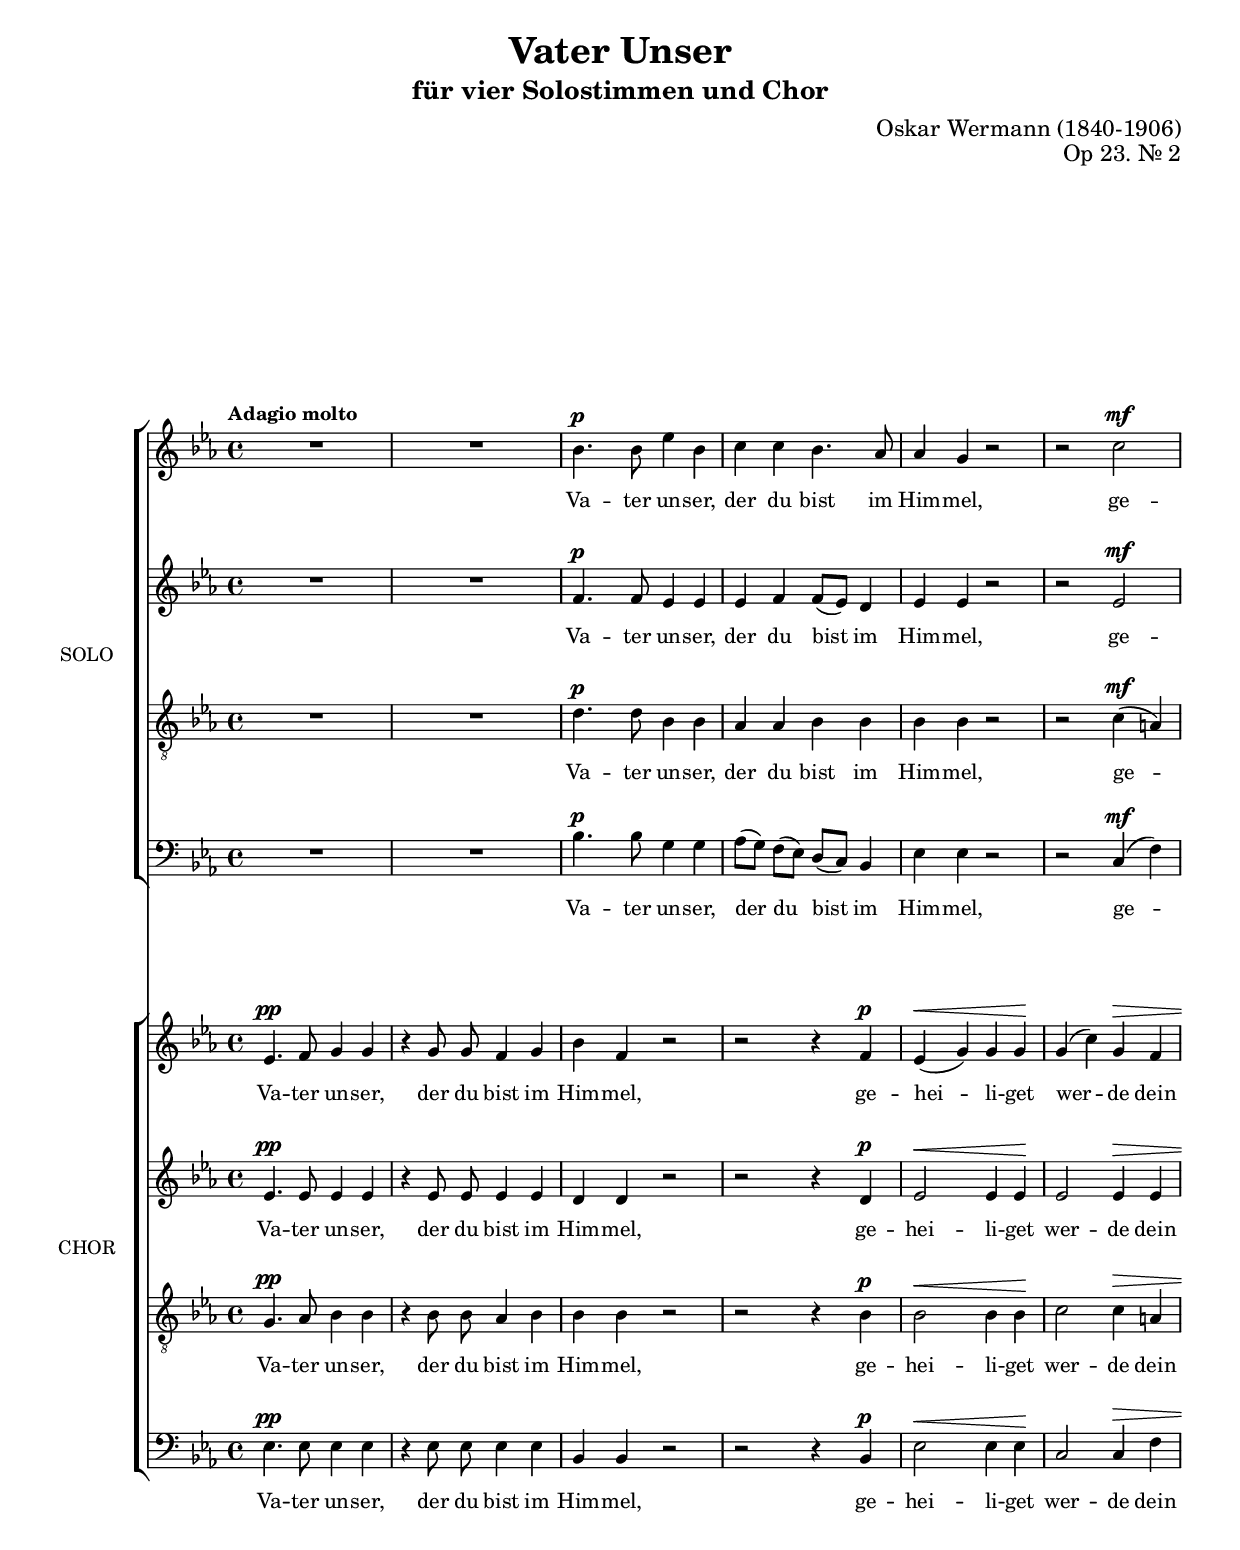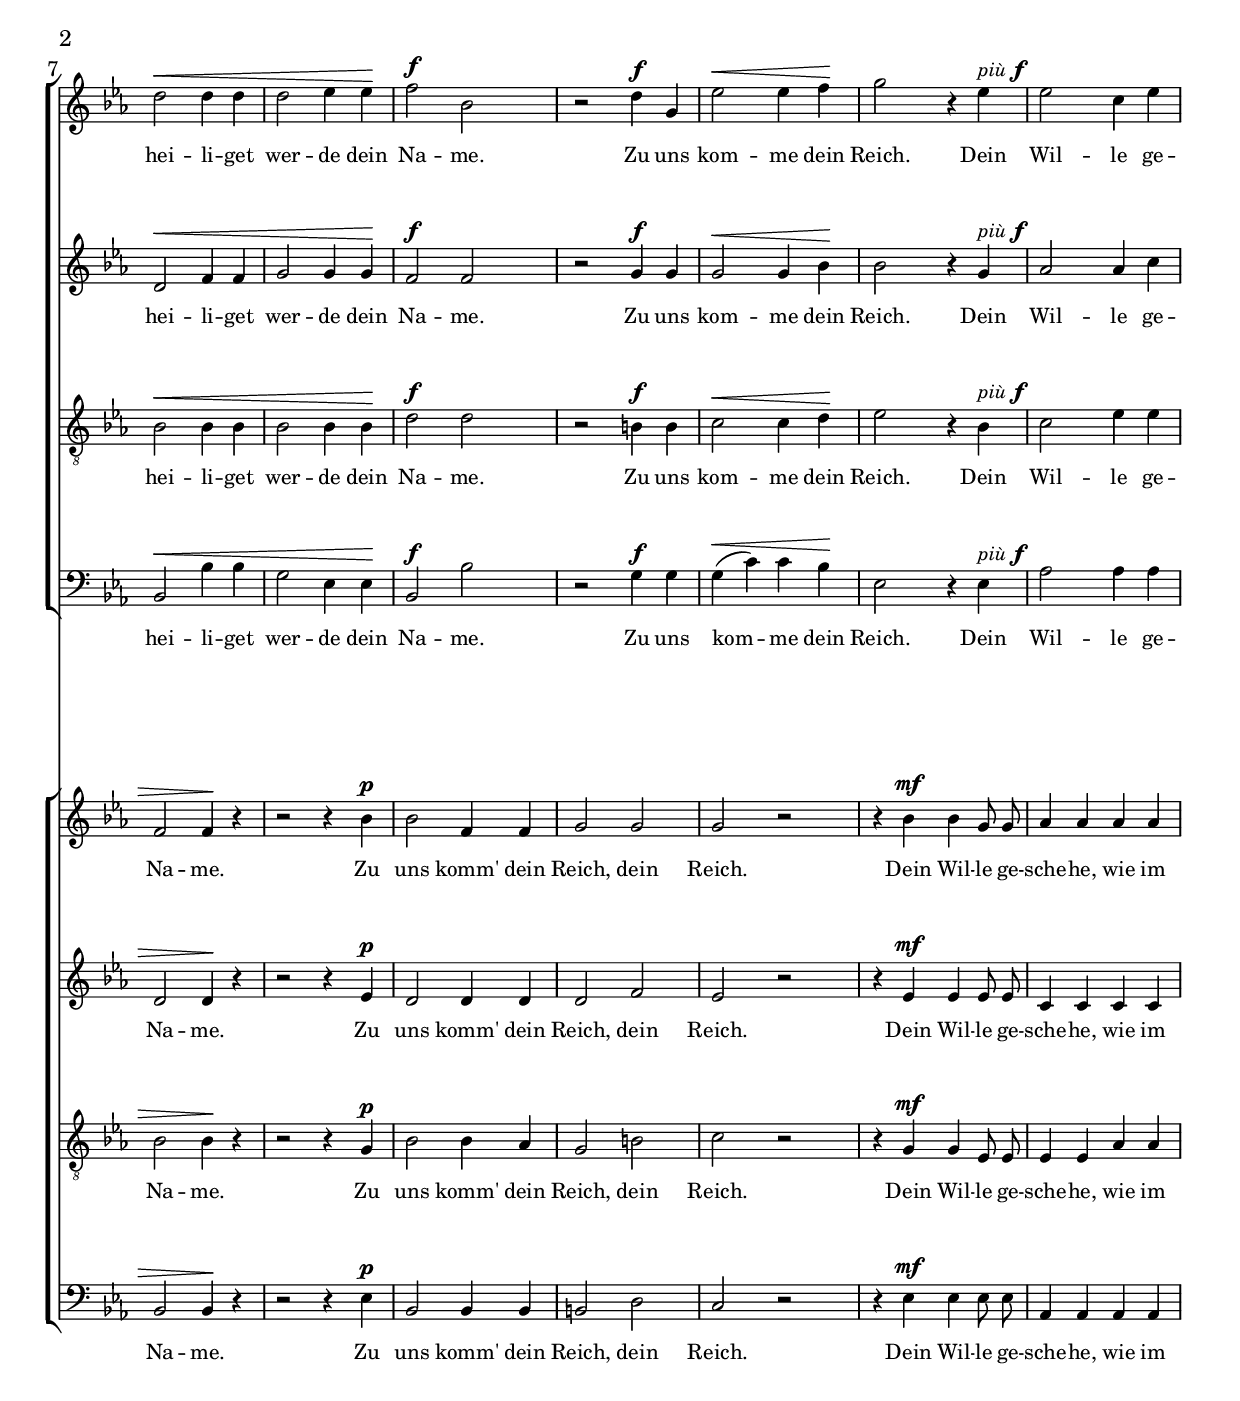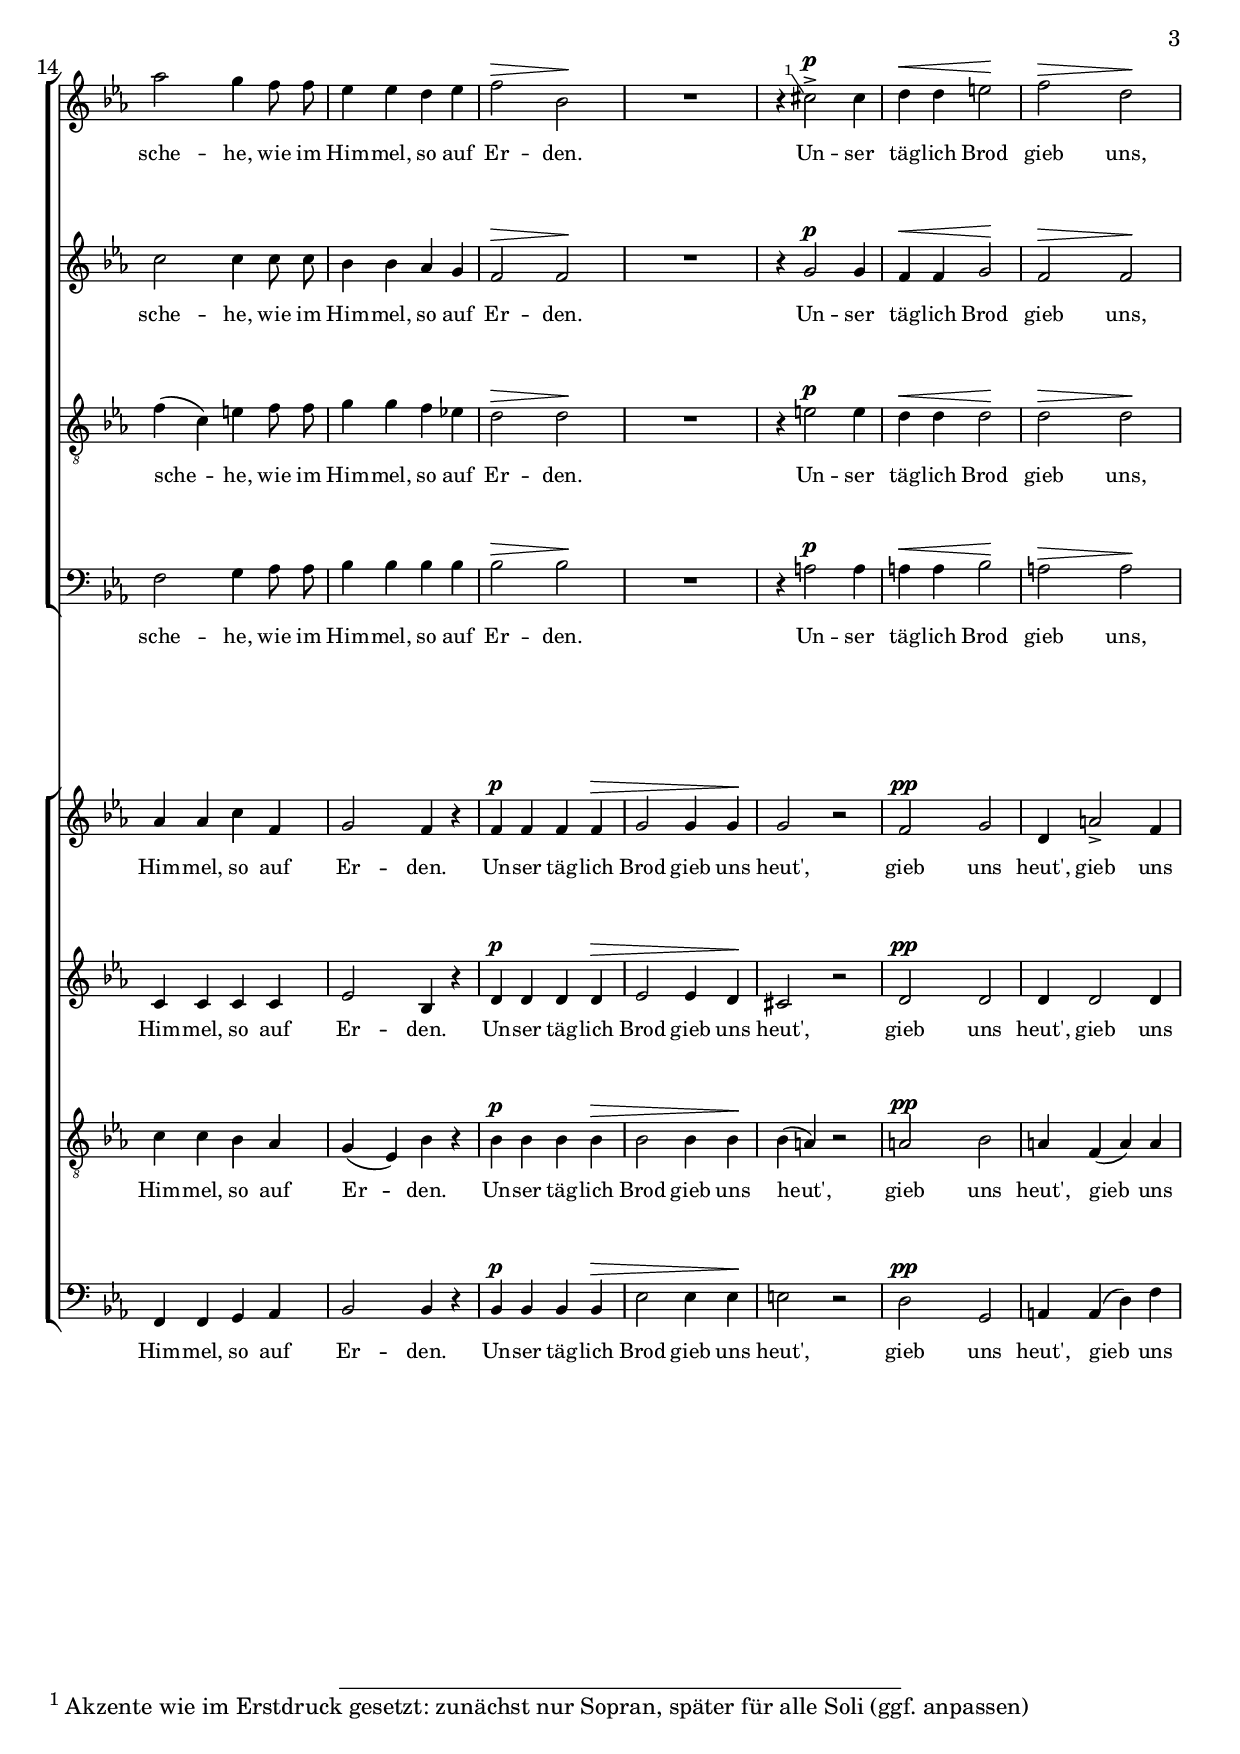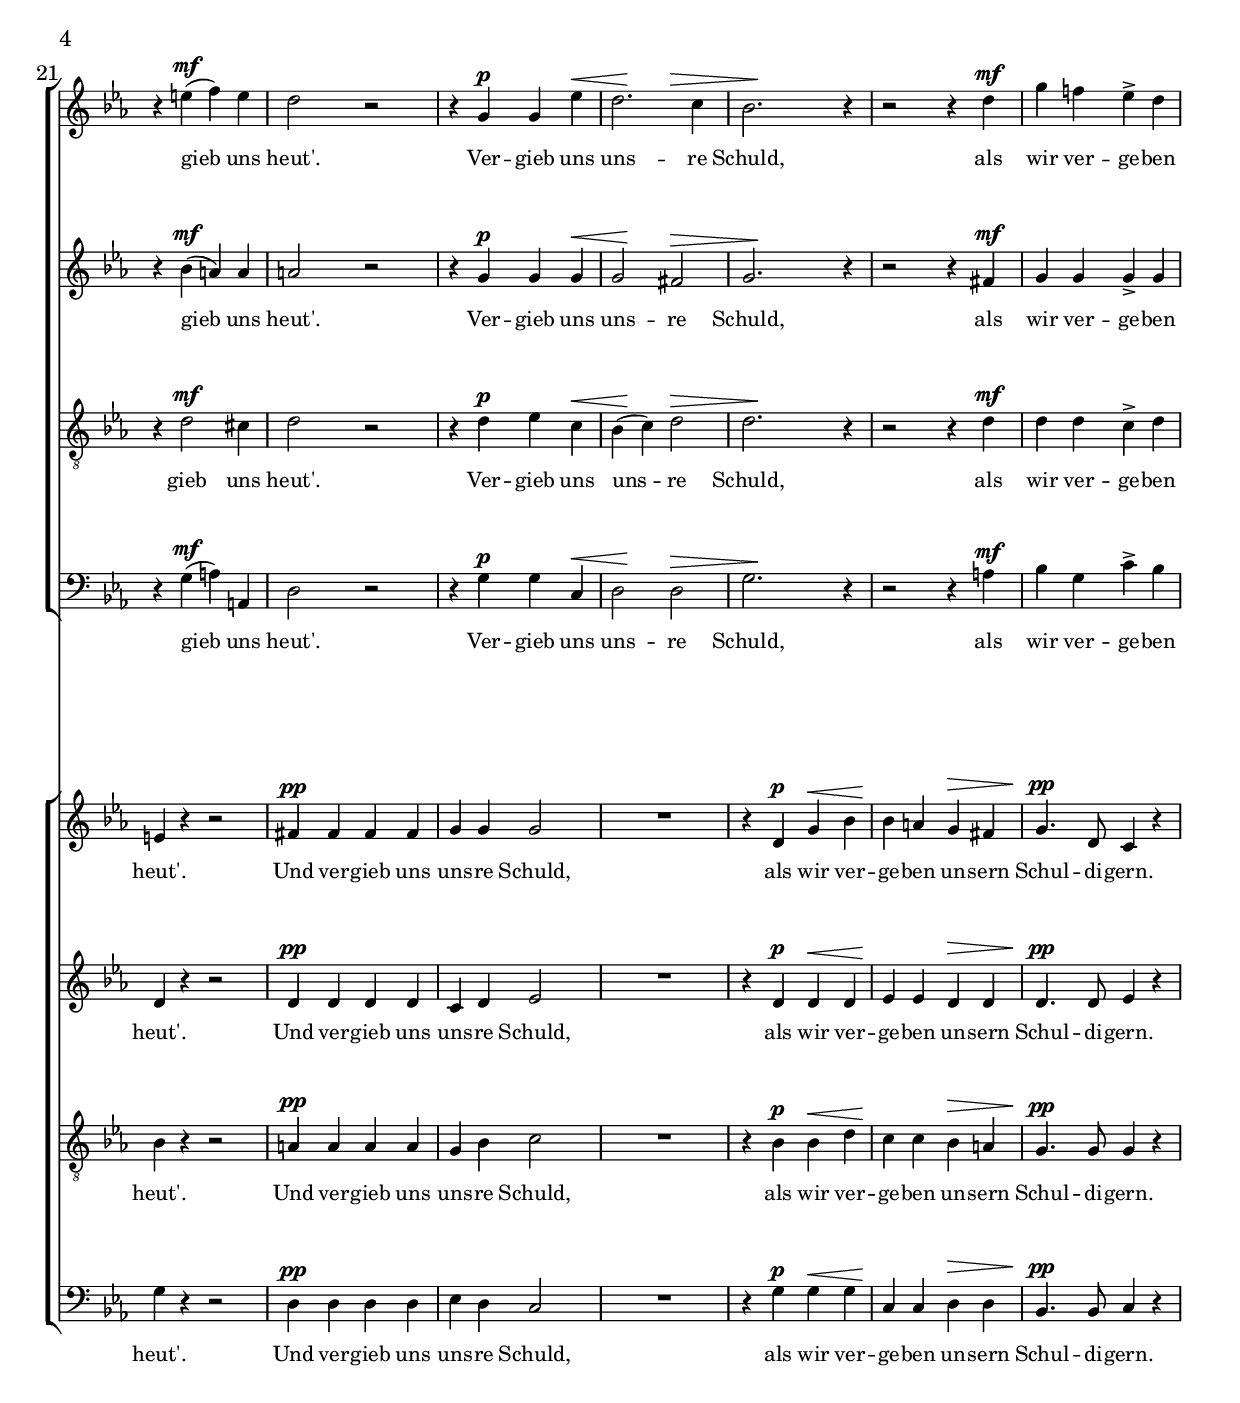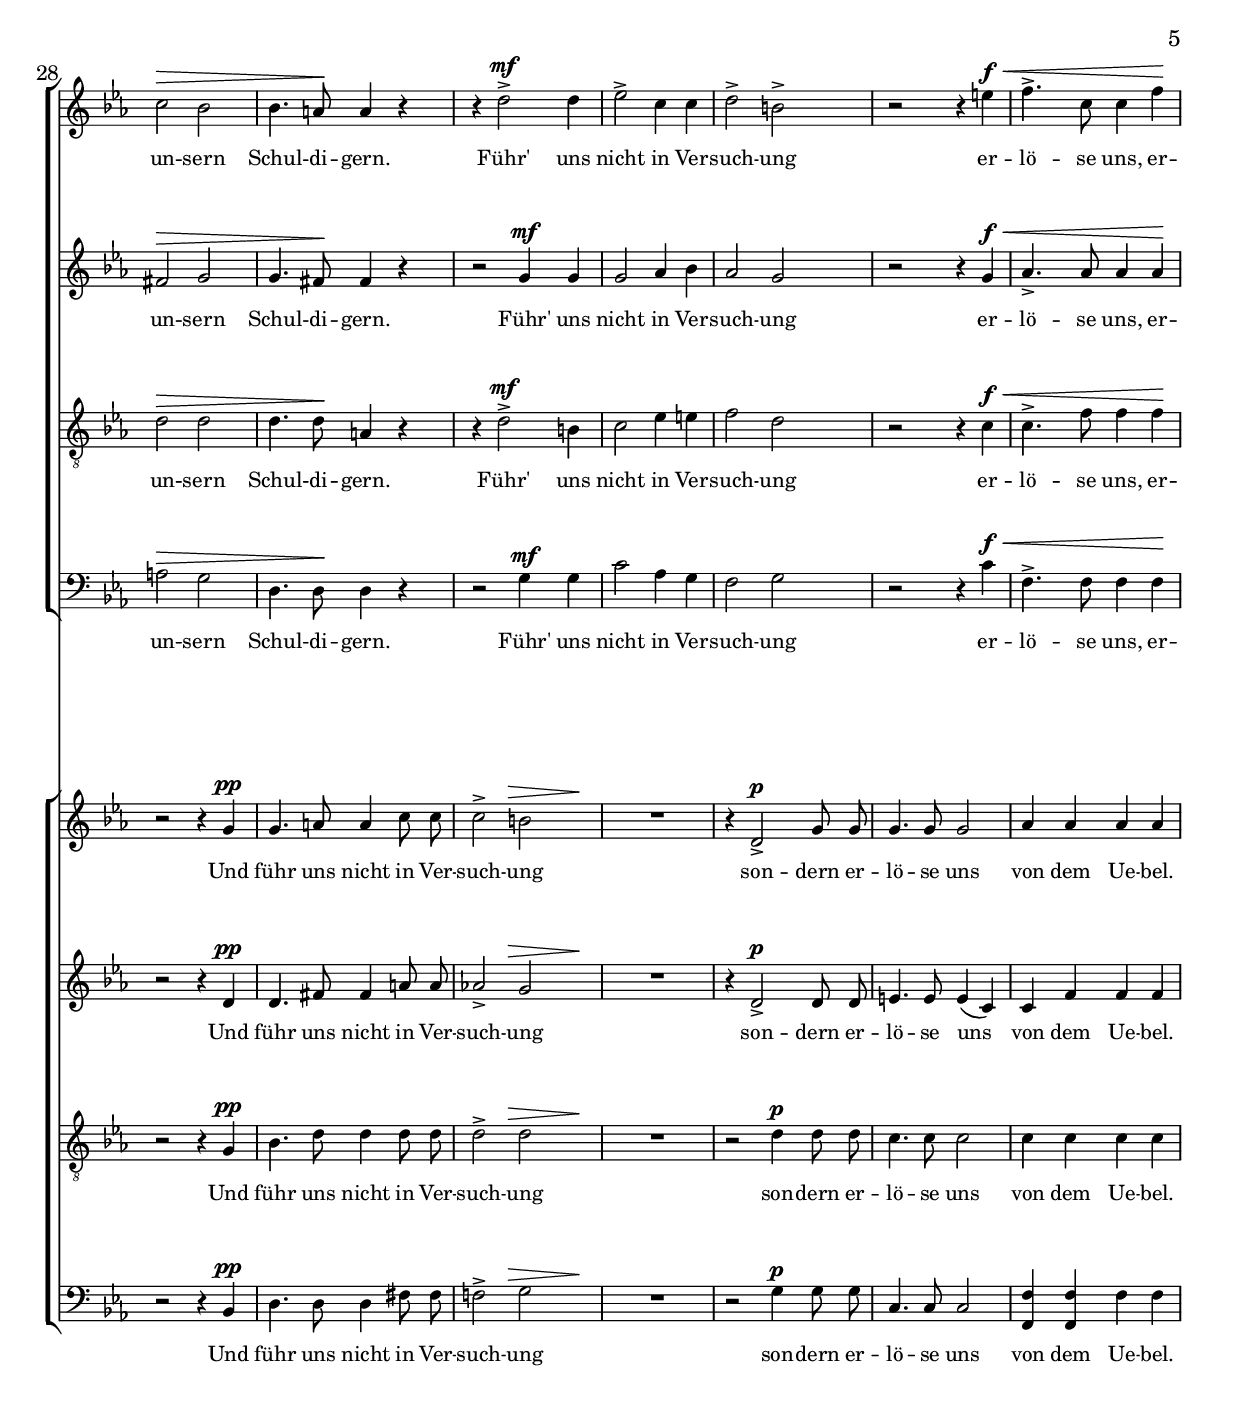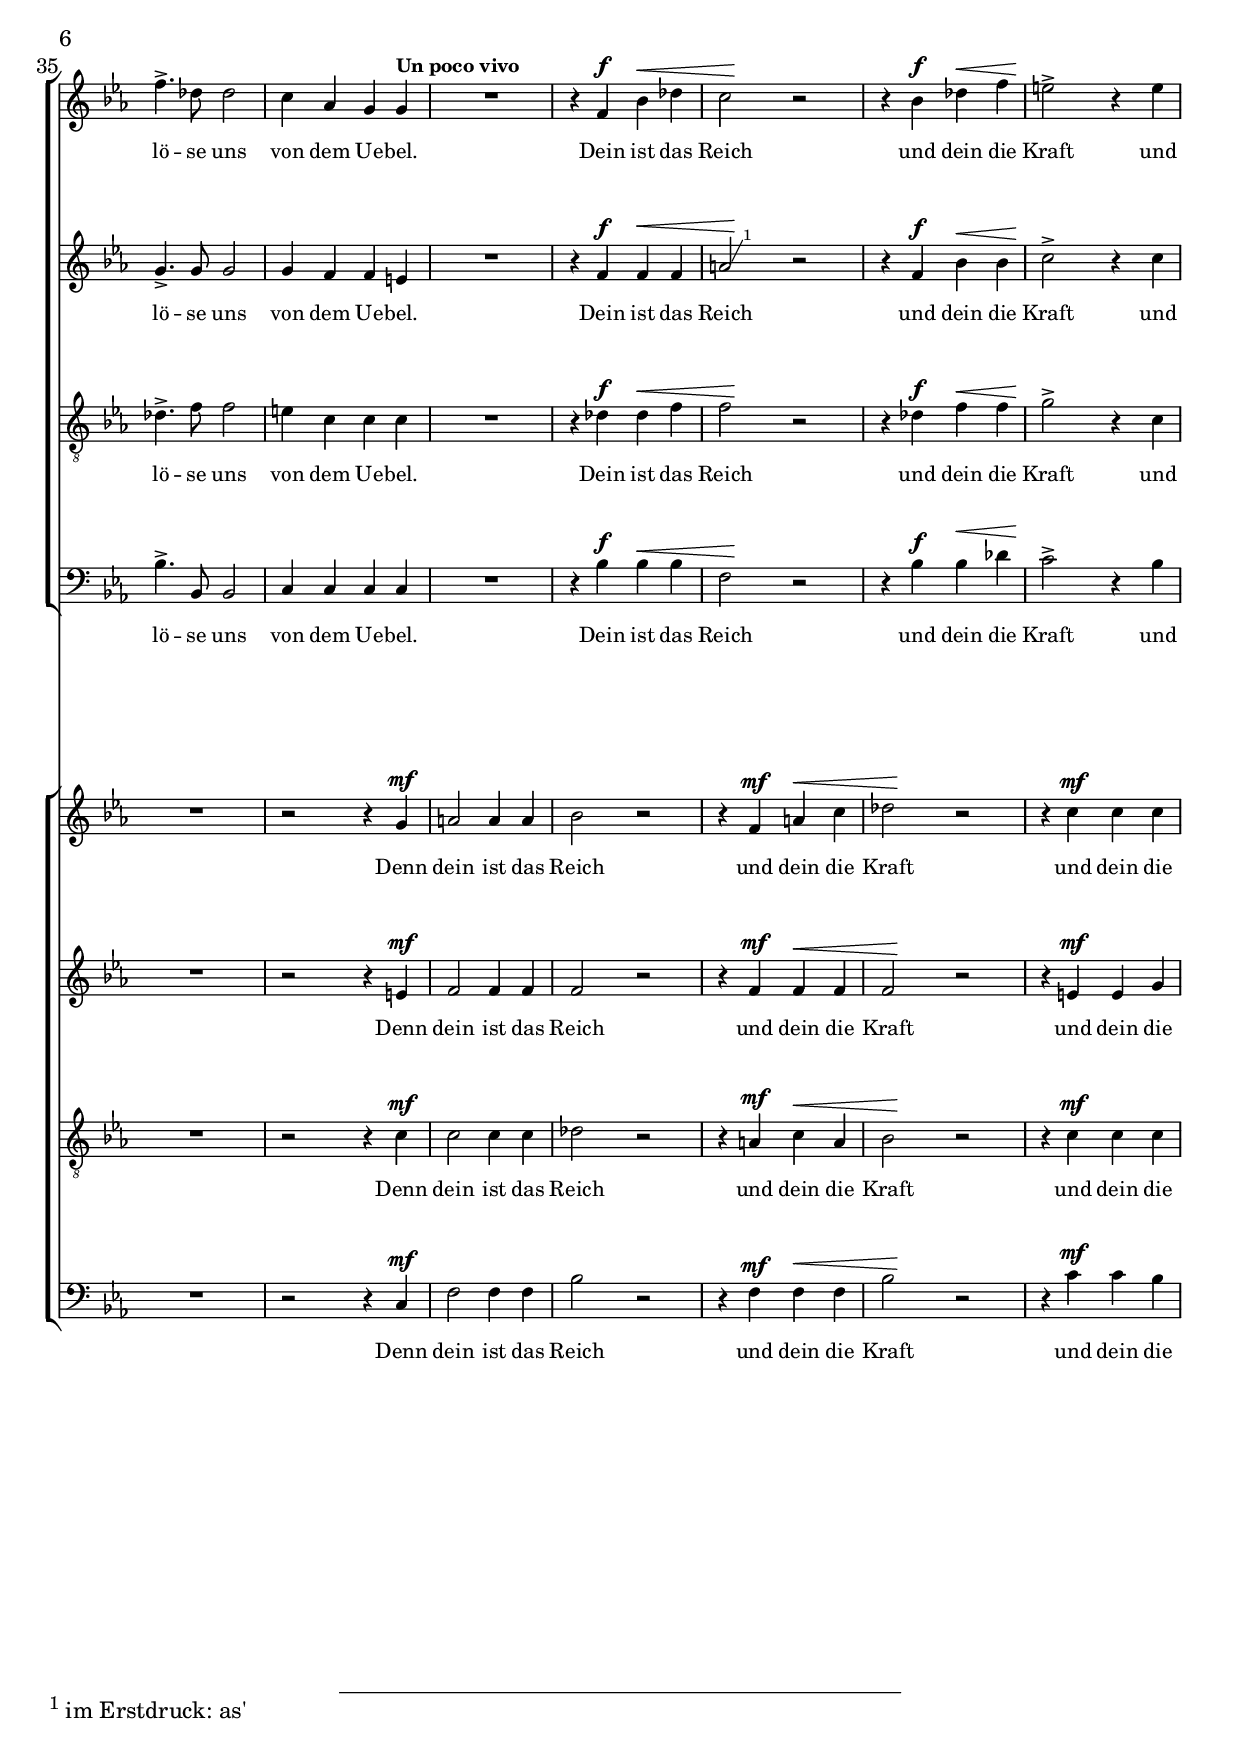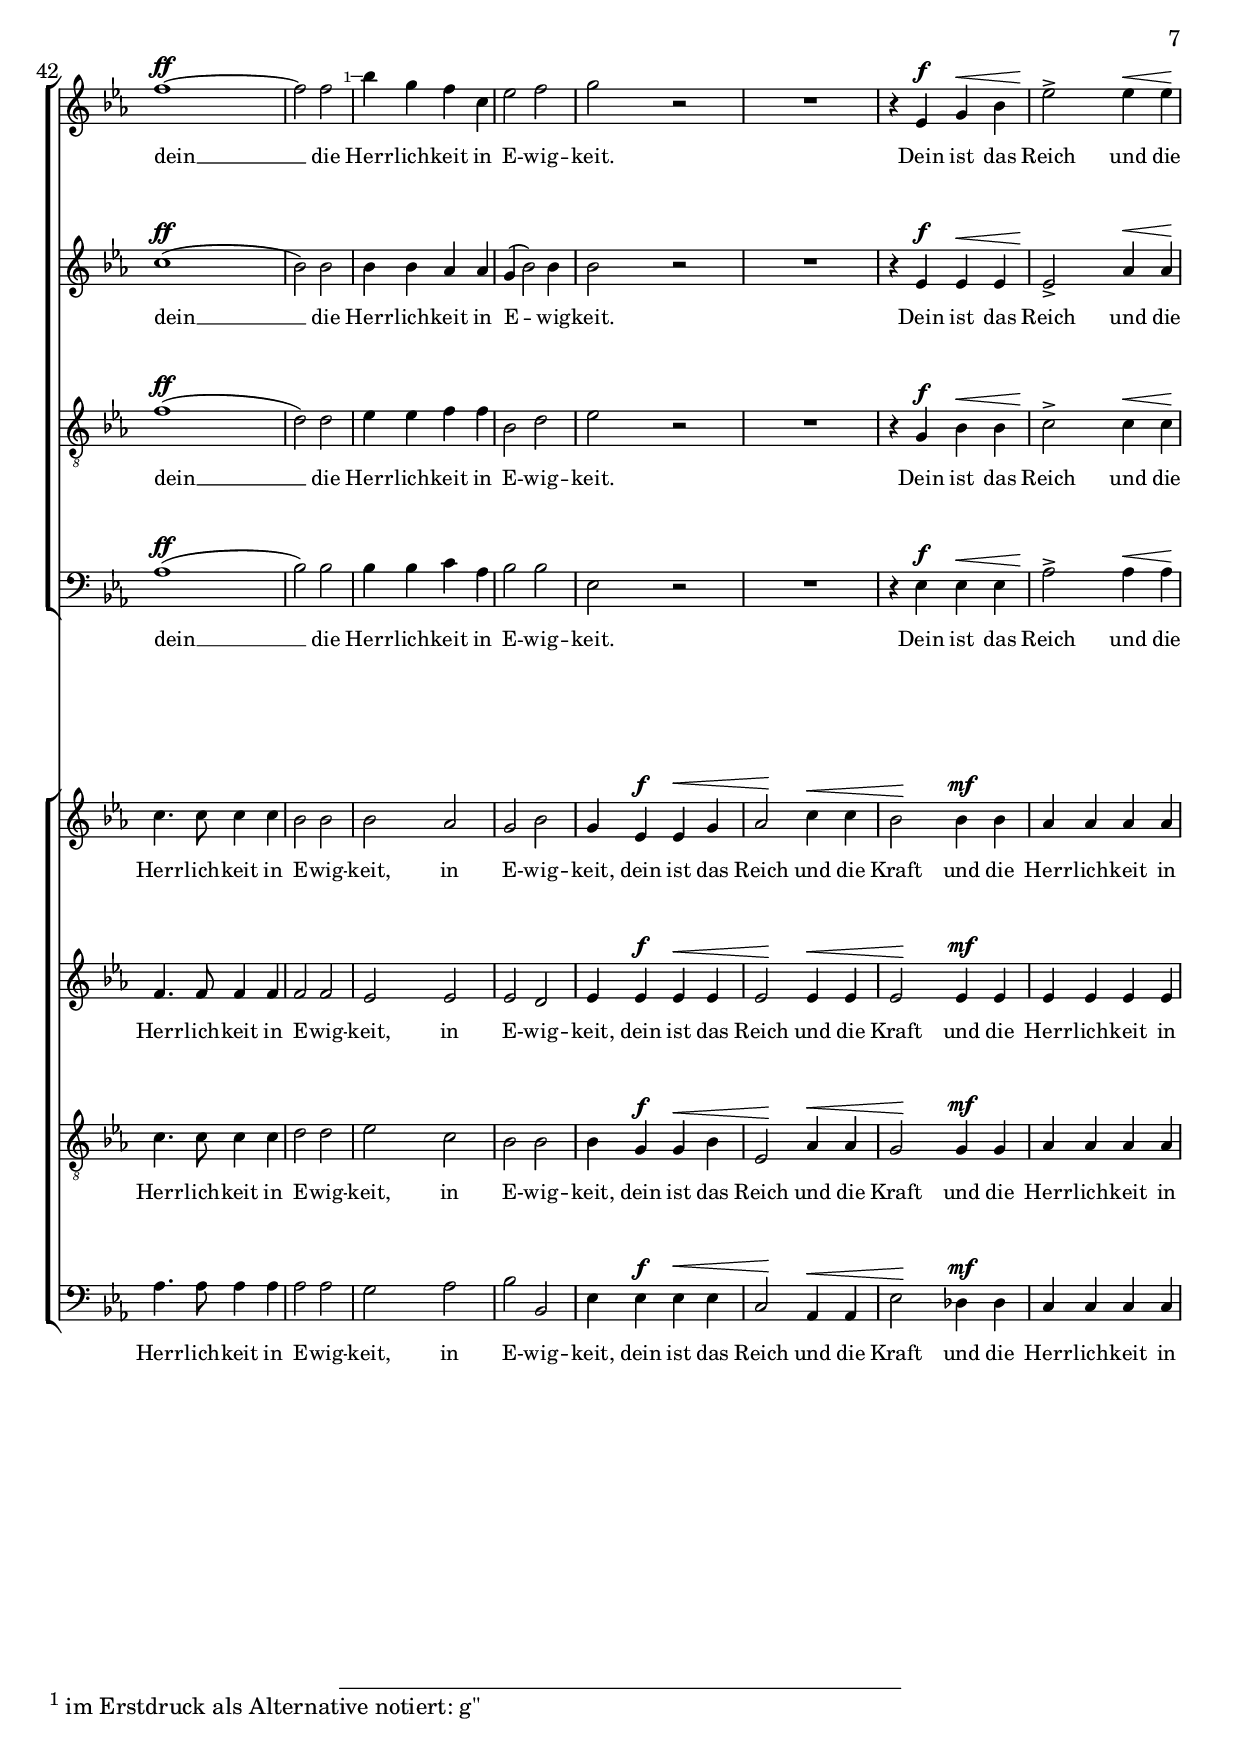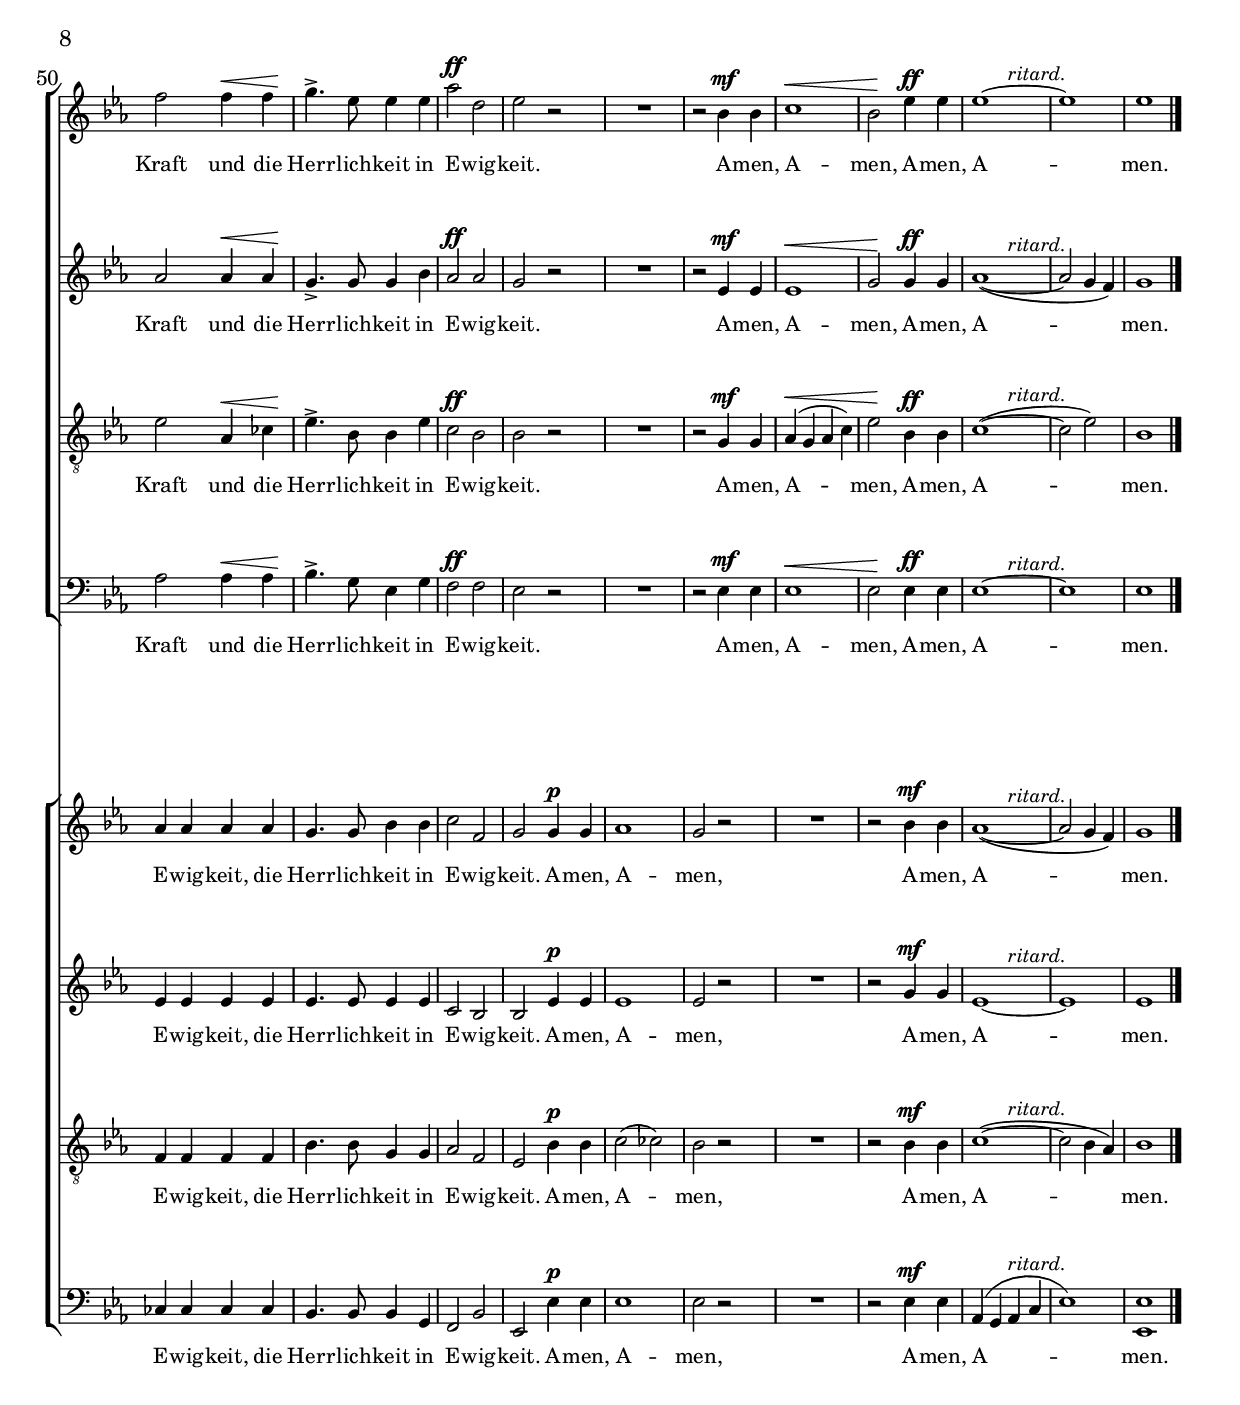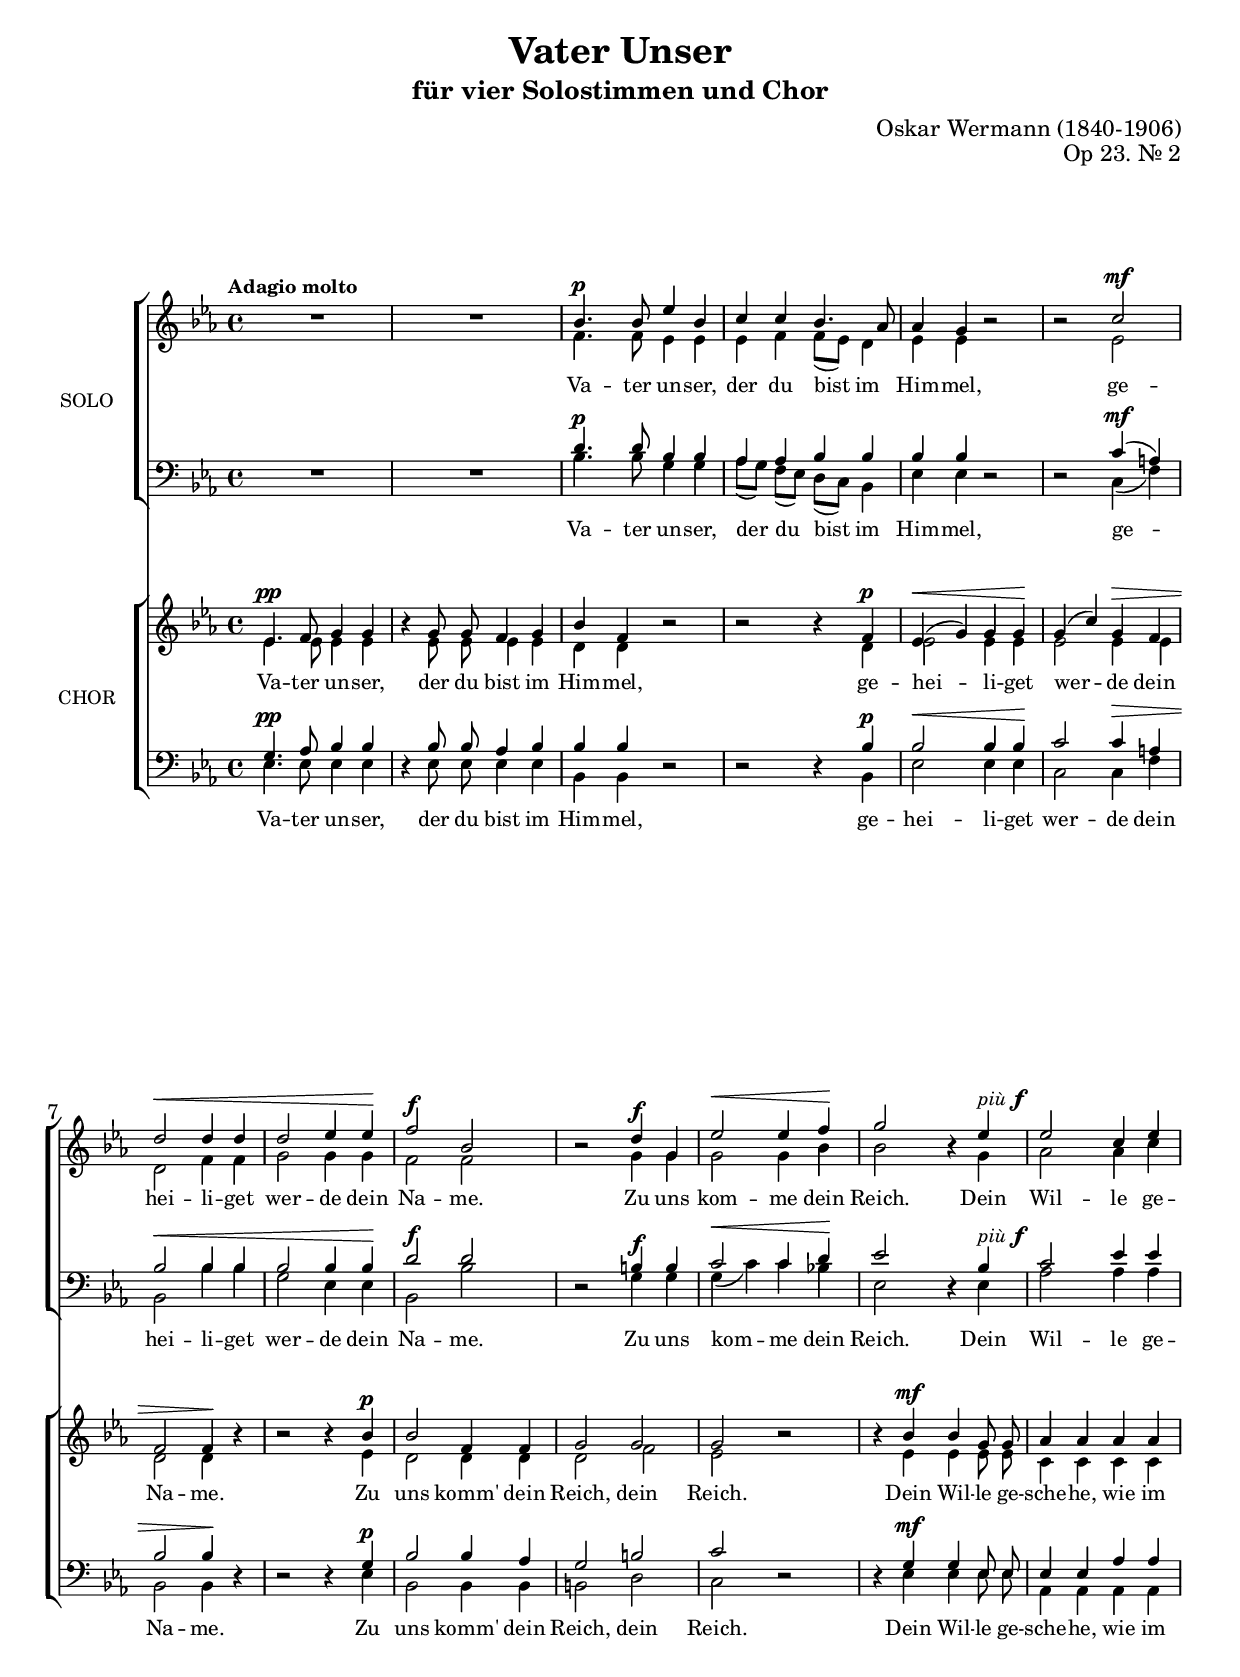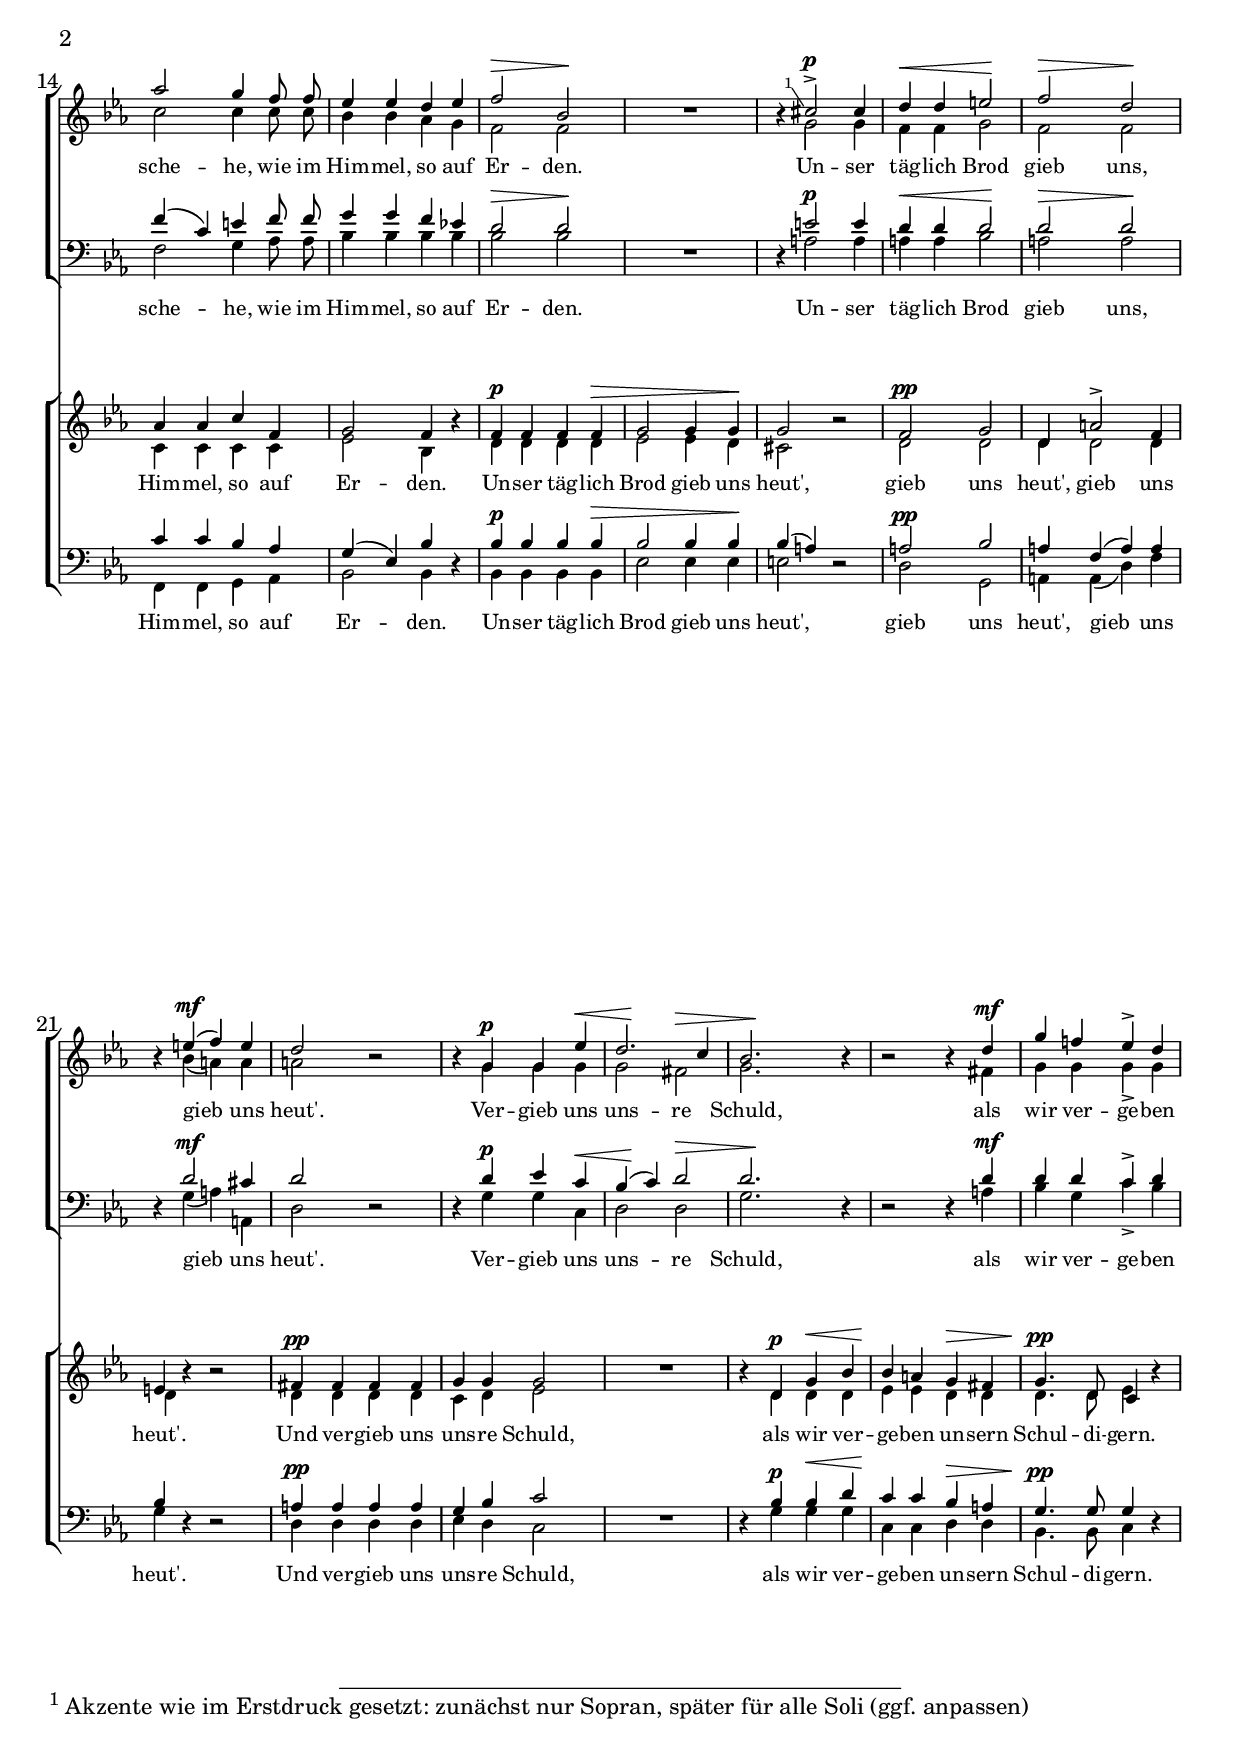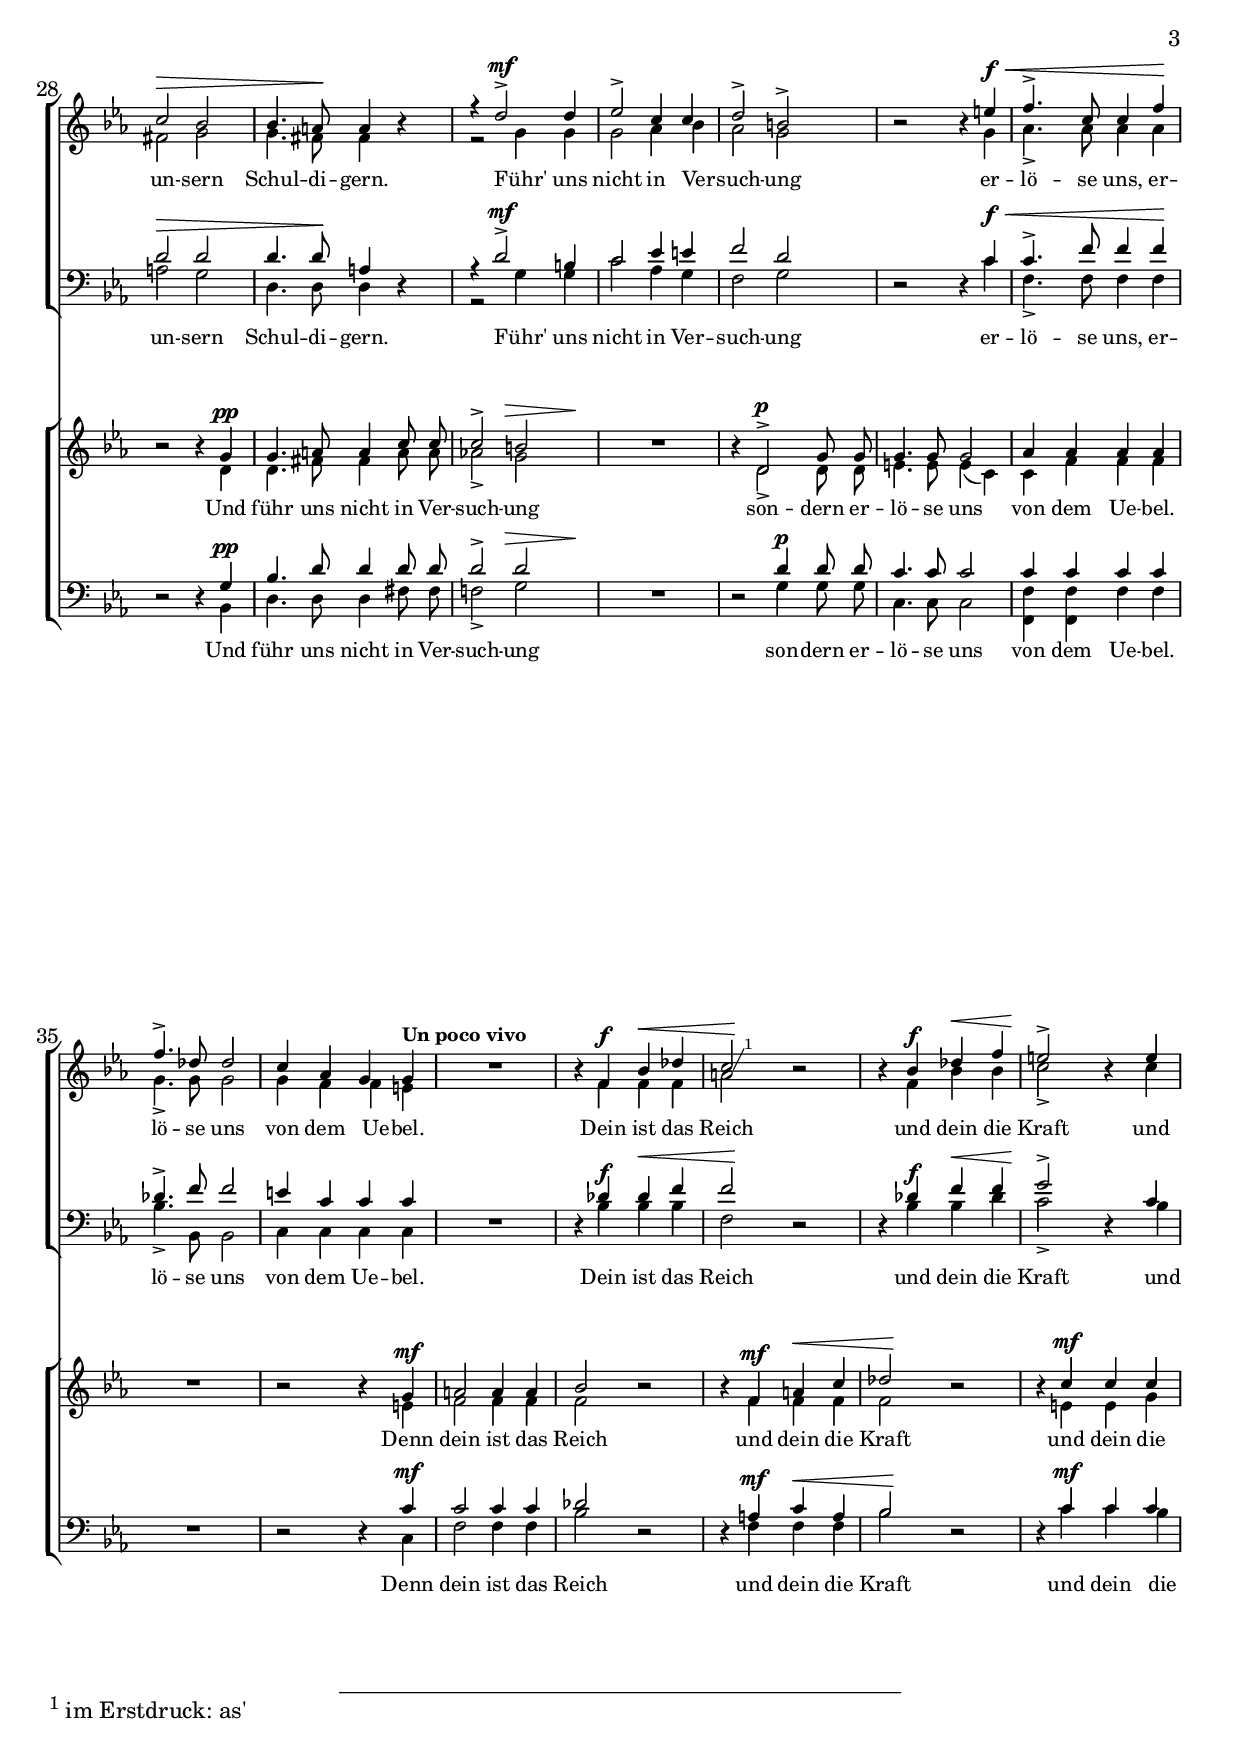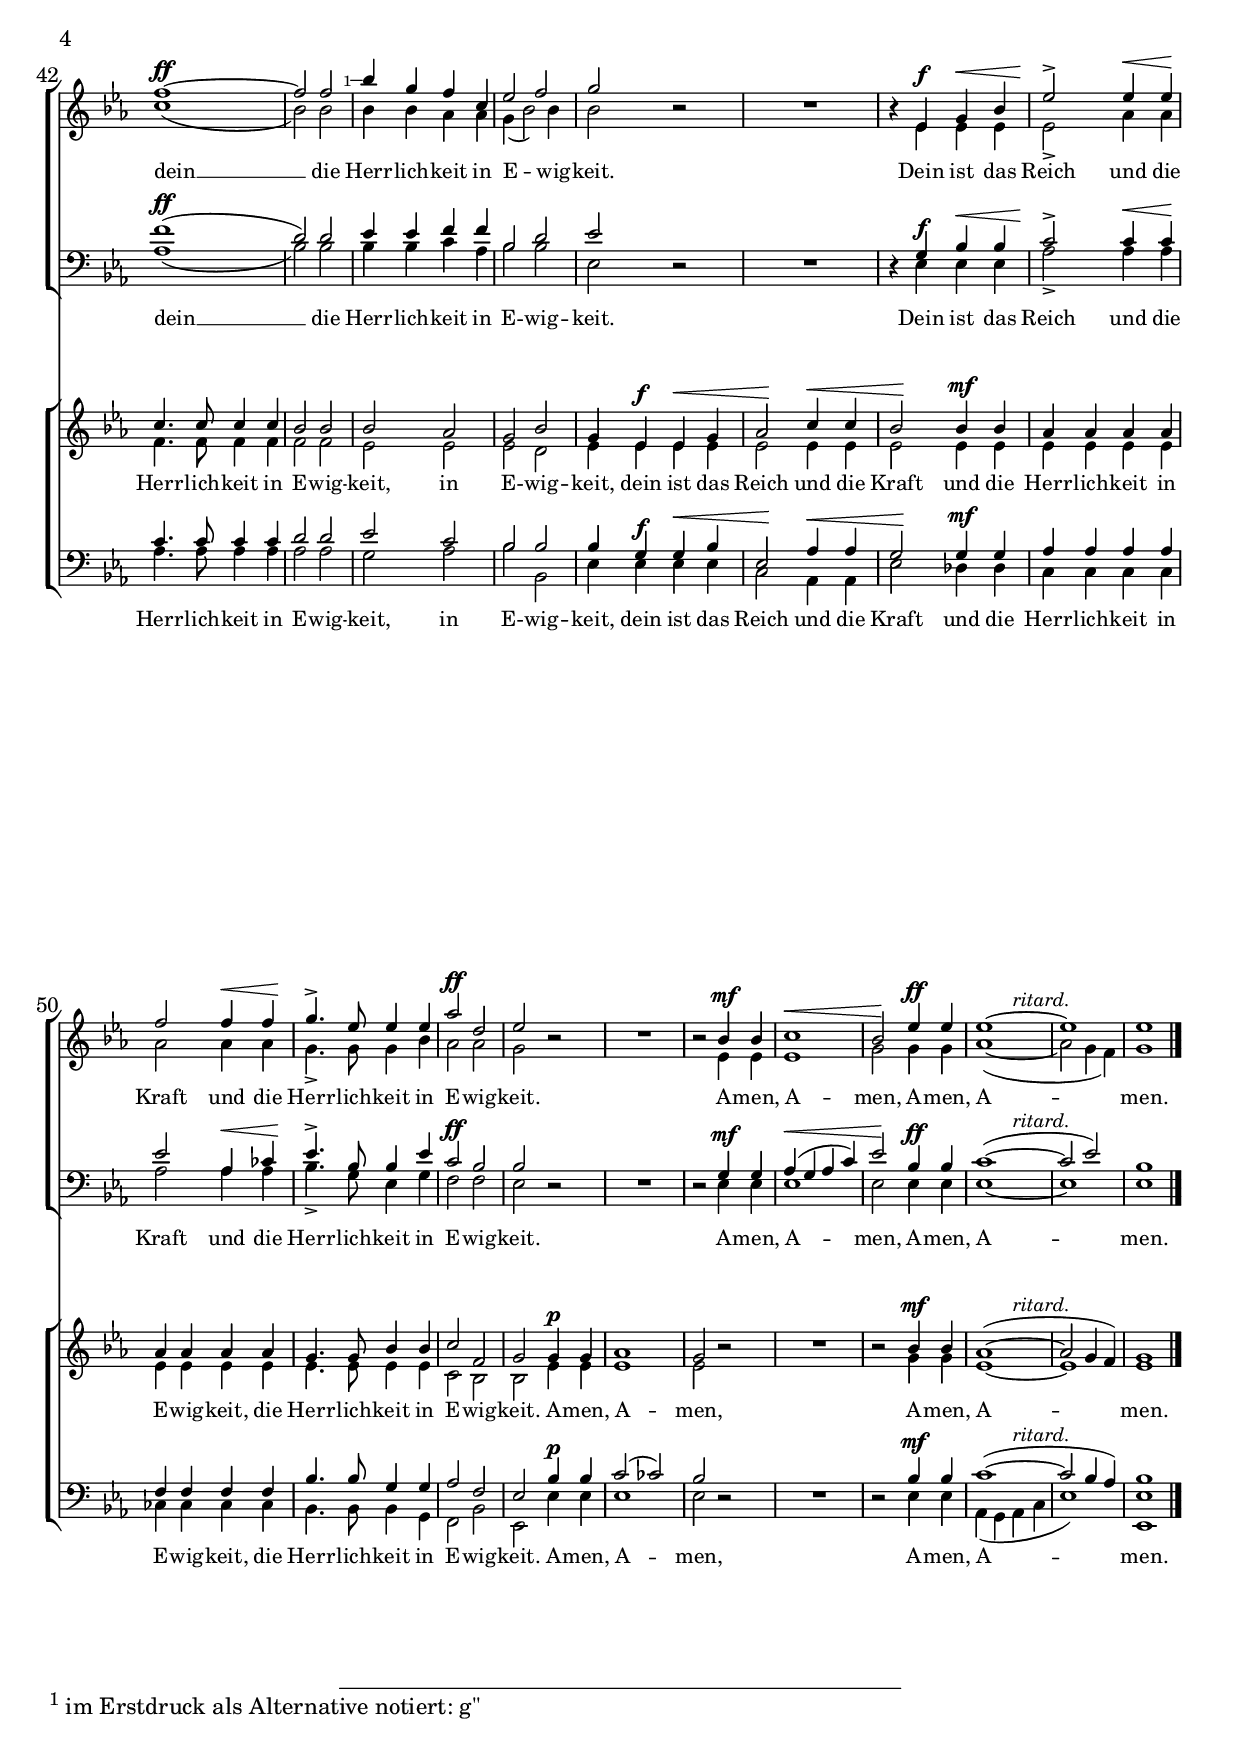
\version "2.22.1"


\header {
  title = "Vater Unser"
  subtitle = "für vier Solostimmen und Chor"
  composer = "Oskar Wermann (1840-1906)"
  opus = "Op 23. Nr. 2"
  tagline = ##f
}

\paper {
  #(set-paper-size "a4")
}

\layout {
  #(layout-set-staff-size 16.5)
  \override Score.BarNumber.font-size = #1
}

\version "2.22.1"

global = {
  \key es \major
  \time 4/4
  \dynamicUp
  \autoBeamOff
  \tempo "Adagio molto"
}

%%% SOLO %%%
nISopran = \relative c'' {
  \global
  R1*2 | bes4. bes8 es4 bes | c c bes4. as8 | as4 g r2 |
  r c | d d4 d | d2 es4 es | f2 bes, | r d4 g, | es'2 es4 f |
  g2 r4 es | es2 c4 es | as2 g4 f8 f | es4 es d es | f2 bes, | R1 |
  
  r4 \footnote #'(-1.1 . 1.7) " Akzente wie im Erstdruck gesetzt: zunächst nur Sopran, später für alle Soli (ggf. anpassen)" cis2-> cis4 | d d e2 | f d | r4 e( f) e | d2 r |
  r4 g, g es' | d2. c4 | bes2. r4 | r2 r4 d | g f! es-> d |
  c2 bes | bes4. a8 a4 r | r d2-> d4 | es2-> c4 c | d2-> b-> |
  r r4 e | f4.-> c8 c4 f | f4.-> des8 des2 | c4 as g g | R1 | r4 f bes des |
  
  c2 r | r4 bes des f | e2-> r4 e | f1~ | f2 f | \footnote #'(-1.1 . 0) " im Erstdruck als Alternative notiert: g''" bes4 g f c |
  es2 f | g r | R1 | r4 es, g bes | es2-> es4 es |
  f2 f4 f | g4.-> es8 es4 es | as2 d, | es r | R1 |
  r2 bes4 bes | c1 | bes2 es4 es | es1~ | es | es \bar "|."
}

nIAlt = \relative c' {
  \global
  R1*2 | f4. f8 es4 es | es f f8([ es]) d4 | es es r2 |
  r es | d f4 f | g2 g4 g | f2 f | r g4 g | g2 g4 bes |
  bes2 r4 g | as2 as4 c | c2 c4 c8 c | bes4 bes as g | f2 f | R1 |
  
  r4 g2 g4 | f f g2 | f f | r4 bes( a) a | a2 r |
  r4 g g g | g2 fis | g2. r4 | r2 r4 fis | g g g-> g |
  fis2 g | g4. fis8 fis4 r | r2 g4 g | g2 as4 bes | as2 g |
  r2 r4 g | as4.-> as8 as4 as | g4.-> g8 g2 | g4 f f e | R1 | r4 f f f |
  
  \footnote #'(1 . 2) " im Erstdruck: as'" a2 r | r4 f bes bes | c2-> r4 c | c1( | bes2) bes | bes4 bes as as |
  g( bes2) bes4 | bes2 r | R1 | r4 es, es es | es2-> as4 as |
  as2 as4 as | g4.-> g8 g4 bes | as2 as | g r | R1 |
  r2 es4 es | es1 | g2 g4 g | as1~( | as2 g4 f) | g1 \bar "|." 
}

nITenor = \relative c' {
  \global
  R1*2 | d4. d8 bes4 bes | as as bes bes | bes bes r2 |
  r c4( a) | bes2 bes4 bes | bes2 bes4 bes | d2 d | r b4 b | c2 c4 d |
  es2 r4 bes | c2 es4 es | f( c) e f8 f |  g4 g f es | d2 d | R1 |
  
  r4 e2 e4 | d d d2 | d d | r4 d2 cis4 | d2 r |
  r4 d es c | bes( c) d2 | d2. r4 | r2 r4 d | d d c-> d |
  d2 d | d4. d8 a4 r | r d2-> b4 | c2 es4 e | f2 d |
  r2 r4 c | c4.-> f8 f4 f | des4.-> f8 f2 | e4 c c c | R1 | r4 des des f |
  
  f2 r | r4 des f f | g2-> r4 c, | f1( | d2) d | es4 es f f |
  bes,2 d | es r | R1 | r4 g, bes bes | c2-> c4 c |
  es2 as,4 ces | es4.-> bes8 bes4 es | c2 bes | bes r | R1 |
  r2 g4 g | as( g as c) | es2 bes4 bes | c1~( | c2 es) | bes1 \bar "|."
}

nIBass = \relative c' {
  \global
  R1*2 | bes4. bes8 g4 g | as8([ g]) f([ es]) d([ c]) bes4 | es4 es r2 |
  r c4( f) | bes,2 bes'4 bes | g2 es4 es | bes2 bes' | r g4 g | g( c) c bes |
  es,2 r4 es | as2 as4 as | f2 g4 as8 as | bes4 bes bes bes | bes2 bes | R1 |
  
  r4 a2 a4 | a a bes2 | a a | r4 g( a) a, | d2 r |
  r4 g g c, | d2 d | g2. r4 | r2 r4 a | bes g c-> bes |
  a2 g | d4. d8 d4 r | r2 g4 g | c2 as4 g | f2 g |
  r r4 c | f,4.-> f8 f4 f | bes4.-> bes,8 bes2 | c4 c c c | R1 | r4 bes' bes bes |
  
  f2 r | r4 bes bes des | c2-> r4 bes | as1( | bes2) bes | bes4 bes c as |
  bes2 bes | es, r | R1 | r4 es es es | as2-> as4 as |
  as2 as4 as | bes4.-> g8 es4 g | f2 f | es r | R1 |
  r2 es4 es | es1 | es2 es4 es | es1~ | es | es \bar "|."
}


%%% CHOR %%%
nIISopran = \relative c' {
  \global
  es4. f8 g4 g | r g8 g f4 g | bes f r2 | r r4 f | es( g) g g |
  g( c) g f | f2 f4 r | r2 r4 bes | bes2 f4 f | g2 g | g r |
  r4 bes bes g8 g | as4 as as as | as as c f, | g2 f4 r | f f f f | g2 g4 g |
  
  g2 r | f g | d4 a'2-> f4 | e r r2 | fis4 fis fis fis |
  g g g2 | R1 | r4 d g bes | bes a g fis | g4. d8 c4 r |
  r2 r4 g' | g4. a8 a4 c8 c | c2-> b | R1 | r4 d,2-> g8 g |
  g4. g8 g2 | as4 as as as | R1 | r2 r4 g4 | a2 a4 a | bes2 r |
  
  r4 f a c | des2 r | r4 c c c | c4. c8 c4 c | bes2 bes | bes as |
  g bes | g4 es es g | as2 c4 c | bes2 bes4 bes | as as as as |
  as as as as | g4. g8 bes4 bes | c2 f, | g g4 g | as1 |
  g2 r | R1 | r2 bes4 bes | as1~( | as2 g4 f) | g1 \bar "|."
}

nIIAlt = \relative c' {
  \global
  es4. es8 es4 es | r es8 es es4 es | d d r2 | r r4 d | es2 es4 es |
  es2 es4 es | d2 d4 r | r2 r4 es4 | d2 d4 d | d2 f | es r |
  r4 es es es8 es | c4 c c c | c c c c | es2 bes4 r | d d d d | es2 es4 d |
  
  cis2 r | d d | d4 d2 d4 | d r r2 | d4 d d d |
  c d es2 | R1 | r4 d d d | es es d d | d4. d8 es4 r |
  r2 r4 d | d4. fis8 fis4 a8 a | as2-> g | R1 | r4 d2-> d8 d |
  e4. e8 e4( c) | c f f f | R1 | r2 r4 e | f2 f4 f | f2 r |
  
  r4 f f f | f2 r | r4 e e g | f4. f8 f4 f | f2 f | es es |
  es d | es4 es es es | es2 es4 es | es2 es4 es | es es es es |
  es es es es | es4. es8 es4 es | c2 bes | bes es4 es | es1 |
  es2 r | R1 | r2 g4 g | es1~ | es | es \bar "|."
}

nIITenor = \relative c' {
  \global
  g4. as8 bes4 bes | r bes8 bes as4 bes | bes bes r2 | r r4 bes | bes2 bes4 bes |
  c2 c4 a | bes2 bes4 r | r2 r4 g | bes2 bes4 as | g2 b | c r |
  r4 g g es8 es | es4 es as as | c c bes as | g( es) bes' r | bes bes bes bes | bes2 bes4 bes |
  
  bes4( a) r2 | a bes | a4 f( a) a | bes r r2 | a4 a a a |
  g bes c2 | R1 | r4 bes bes d | c c bes a | g4. g8 g4 r |
  r2 r4 g | bes4. d8 d4 d8 d | d2-> d | R1 | r2 d4 d8 d |
  c4. c8 c2 | c4 c c c | R1 | r2 r4 c | c2 c4 c | des2 r |
  
  r4 a c a | bes2 r | r4 c c c | c4. c8 c4 c | d2 d | es2 c |
  bes bes | bes4 g g bes | es,2 as4 as | g2 g4 g | as as as as |
  f f f f | bes4. bes8 g4 g | as2 f | es bes'4 bes | c2( ces) |
  bes r | R1 | r2 bes4 bes | c1~( | c2 bes4 as) | bes1 \bar "|."
}

nIIBass = \relative c {
  \global
  es4. es8 es4 es | r es8 es es4 es | bes bes r2 | r r4 bes | es2 es4 es |
  c2 c4 f | bes,2 bes4 r | r2 r4 es | bes2 bes4 bes | b2 d | c r |
  r4 es es es8 es | as,4 as as as | f f g as | bes2 bes4 r | bes bes bes bes | es2 es4 es |
  
  e2 r | d g, | a4 a( d) f | g r r2 | d4 d d d |
  es d c2 | R1 | r4 g' g g | c, c d d | bes4. bes8 c4 r |
  r2 r4 bes | d4. d8 d4 fis8 fis | f2-> g | R1 | r2 g4 g8 g |
  c,4. c8 c2 | <f f,>4 <f f,> f f | R1 | r2 r4 c | f2 f4 f | bes2 r |
  
  r4 f f f | bes2 r | r4 c c bes | as4. as8 as4 as | as2 as | g as |
  bes bes, | es4 es es es | c2 as4 as | es'2 des4 des | c c c c |
  ces ces ces ces | bes4. bes8 bes4 g | f2 bes | es, es'4 es | es1 |
  es2 r | R1 | r2 es4 es | as,( g as c | es1) | <es es,> \bar "|."
}


%%% DYNAMIK %%%

dI = {
  \global
  s1*2 | s4\p s s s | s1*2 |
  s2 s\mf | s4\< s s s | s s s s \! | s2\f s | s s4\f s | s\< s s s\! |
  s2 s4 s^\markup{\italic "più" \dynamic f} | s1*3 | s4\> s s\! s | s1 |
  
  s4 s2\p s4 | s\< s s\! s | s\> s s\! s | s s\mf s2 | s1 |
  s4 s\p s s\< | s8 s\! s4 s\> s | s8 s\! s2. | s2. s4\mf | s1 |
  s4\> s2. | s4 s8 s\! s2 | \tag #'st { s4 s\mf s s } \tag #'ab { s2 s4\mf s } | s1*2 |
  s2 s4 s\f\< | s s s s\! | s1 | s2 s4 \tempo "Un poco vivo" s | s1 | s4 s\f s\< s |
  
  s8 s\! s2. | s4 s\f s\< s | s4\! s2. | s1\ff | s1*2 |
  s1*3 | s4 s\f s\< s | s4\! s s\< s8 s\! |
  s2 s4\< s8 s\! | s1 | s1\ff | s1*2 |
  s2 s2\mf | s1\< | s8 s\! s4 s\ff s | s2 s2^\markup{\italic ritard.} | s1*2 |
}

dII = {
  \global
  s4\pp s2. | s1*2 | s2. s4\p | s\< s s s\! |
  s2 s4\> s | s2 s4\! s | s2. s4\p | s1*3 |
  s4 s\mf s2 | s1*3 | s4\p s s s\> | s2 s4 s\! |
  
  s1 | s1\pp | s1*2 | s1\pp |
  s1*2 | s4 s\p s\< s | s8\! s s4 s\> s | s\pp s2. |
  s2. s4\pp | s1 | s4 s8 s\> s4 s\! | s1 | \tag #'sa { s4 s\p s2 } \tag #'tb { s2 s2\p } | 
  s1*3 | s2 s4 \tempo "Un poco vivo" s\mf | s1*2 |
  
  s4 s\mf s\< s | s8 s\! s4 s2 | s4 s\mf s2 | s1*3 |
  s1 | s4 s\f s\< s | s8 s\! s4 s\< s | s8 s\! s4 s2\mf | s1 |
  s1*3 | s2 s\p | s1 |
  s1*2 | s2 s\mf | s2 s2^\markup{\italic ritard.} | s1*2 |
}

\version "2.22.1"


text = \lyricmode {
  Va -- ter un -- ser, der du bist im Him -- mel,
  ge -- hei -- li -- get wer -- de dein Na -- me.
  Zu uns \tag #'solo {kom -- me } \tag #'chor {komm' dein Reich, } dein Reich.
  Dein Wil -- le ge -- sche -- he, wie im Him -- mel, so auf Er -- den.
  Un -- ser täg -- lich Brod gieb \tag #'chor {uns heut', gieb uns heut', } \tag #'solo {uns, } gieb uns heut'.
  \tag #'chor {Und ver -- gieb } \tag #'solo {Ver -- gieb } uns uns -- re Schuld,
  als wir ver -- ge -- ben un -- sern Schul -- di -- gern.
  \tag #'chor {Und führ } \tag #'solo {Führ' } uns nicht in Ver -- such -- ung
  \tag #'chor {son -- dern } \tag #'solo {er -- lö -- se uns, } er -- lö -- se uns von dem Ue -- bel.
  \tag #'chor {Denn dein } \tag #'solo { Dein } ist das Reich
  und dein die Kraft
  und \tag #'chor {dein } \tag #'solo {dein __ } die Herr -- lich -- keit in E -- wig -- \tag #'chor { keit, in E -- wig -- keit, dein } \tag #'solo {keit. Dein }
  ist das Reich und die Kraft
  und die Herr -- lich -- keit in E -- wig -- \tag #'chor {keit, die Herr -- lich -- keit in E -- wig -- keit. } \tag #'solo {keit. }
  A -- men, A -- men, A -- men, A -- men.
}


chormidi = \with {midiInstrument = "choir aahs"}


%%% SOLO %%%
sISopran = 
  \new Staff  = "zISopran"
    \with {
      %instrumentName = "Sopran"
      \chormidi
      \consists "Merge_rests_engraver"
    } 
    <<
      { 
        <<
          \keepWithTag #'st \dI
          \new Voice = "vISopran" {\nISopran}
        >>
      }
      \new Lyrics \lyricsto "vISopran" {\keepWithTag #'solo \text}
    >>

sIAlt = 
  \new Staff  = "zIAlt"
    \with {
      %instrumentName = "Alt"
      \chormidi
      \consists "Merge_rests_engraver"
    } 
    <<
      { 
        <<
          \keepWithTag #'ab \dI
          \new Voice = "vIAlt" {\nIAlt}
        >>
      }
      \new Lyrics \lyricsto "vIAlt" {\keepWithTag #'solo \text}
    >>

sITenor = 
  \new Staff  = "zITenor"
    \with {
      %instrumentName = "Tenor"
      \chormidi
      \consists "Merge_rests_engraver"
    } 
    <<
      { 
        <<
          \keepWithTag #'st \dI
          \new Voice = "vITenor" {\clef "violin_8" \nITenor}
        >>
      }
      \new Lyrics \lyricsto "vITenor" {\keepWithTag #'solo \text}
    >>

sIBass = 
  \new Staff  = "zIBass"
    \with {
      %instrumentName = "Bass"
      \chormidi
      \consists "Merge_rests_engraver"
    } 
    <<
      { 
        <<
          \keepWithTag #'ab \dI
          \new Voice = "vIBass" {\clef bass \nIBass}
        >>
      }
      \new Lyrics \lyricsto "vIBass" {\keepWithTag #'solo \text}
    >>
    

%%% CHOR %%%
sIISopran = 
  \new Staff  = "zIISopran"
    \with {
      %instrumentName = "Sopran"
      \chormidi
      \consists "Merge_rests_engraver"
    } 
    <<
      {
        <<
          \keepWithTag #'sa \dII
          \new Voice = "vIISopran" {\nIISopran}
        >>
      }
      \new Lyrics \lyricsto "vIISopran" {\keepWithTag #'chor \text}
    >>

sIIAlt = 
  \new Staff  = "zIIAlt"
    \with {
      %instrumentName = "Alt"
      \chormidi
      \consists "Merge_rests_engraver"
    } 
    <<
      {
        <<
          \keepWithTag #'sa \dII
          \new Voice = "vIIAlt" {\nIIAlt}
        >>
      }
      \new Lyrics \lyricsto "vIIAlt" {\keepWithTag #'chor \text}
    >>

sIITenor = 
  \new Staff  = "zIITenor"
    \with {
      %instrumentName = "Tenor"
      \chormidi
      \consists "Merge_rests_engraver"
    } 
    <<
      { 
        <<
          \keepWithTag #'tb \dII
          \new Voice = "vIITenor" {\clef "violin_8" \nIITenor}
        >>
      }
      \new Lyrics \lyricsto "vIITenor" {\keepWithTag #'chor \text}
    >>

sIIBass = 
  \new Staff  = "zIIBass"
    \with {
      %instrumentName = "Bass"
      \chormidi
      \consists "Merge_rests_engraver"
    } 
    <<
      { 
        <<
          \keepWithTag #'tb \dII
          \new Voice = "vIIBass" {\clef bass \nIIBass}
        >>
      }
      \new Lyrics \lyricsto "vIIBass" {\keepWithTag #'chor \text}
    >>

\book {
\score {
  <<
    \new ChoirStaff \with {
      instrumentName = "SOLO"
    } 
      <<
      \accidentalStyle Score.modern % damit Erinnerungsvorzeichen nächster Takt
      \sISopran
      \sIAlt
      \sITenor
      \sIBass
    >>
     \new ChoirStaff \with {
       instrumentName = "CHOR"
     }
     <<
      \accidentalStyle Score.modern % damit Erinnerungsvorzeichen nächster Takt
      \sIISopran
      \sIIAlt
      \sIITenor
      \sIIBass
    >>
  >>
  \layout { }
  \midi {
    \tempo 4=86
  }
}
}

%%% SOLO %%%
sIOben = 
  \new Staff  = "zIoben"
    \with {
      %instrumentName = "Sopran"
      \chormidi
      \consists "Merge_rests_engraver"
    } 
    <<
      { 
        <<
          \keepWithTag #'st \dI
          \new Voice = "vISopran" {\voiceOne \nISopran}
          \new Voice = "vIAlt" {\voiceTwo \nIAlt}
        >>
      }
      \new Lyrics \lyricsto "vIAlt" {\keepWithTag #'solo \text}
    >>

sIUnten = 
  \new Staff  = "zIUnten"
    \with {
      %instrumentName = "Bass"
      \chormidi
      \consists "Merge_rests_engraver"
    } 
    <<
      { 
        <<
          \keepWithTag #'st \dI
          \new Voice = "vITenor" {\clef "violin_8" \voiceOne \nITenor}
          \new Voice = "vIBass" {\clef bass \voiceTwo \nIBass}
        >>
      }
      \new Lyrics \lyricsto "vIBass" {\keepWithTag #'solo \text}
    >>
    

%%% CHOR %%%
sIIOben = 
  \new Staff  = "zIIOben"
    \with {
      %instrumentName = "Sopran"
      \chormidi
      \consists "Merge_rests_engraver"
    } 
    <<
      { 
        <<
          \keepWithTag #'sa \dII
          \new Voice = "vIISopran" {\voiceOne \nIISopran}
          \new Voice = "vIIAlt" {\voiceTwo \nIIAlt}
        >>
      }
      \new Lyrics \lyricsto "vIISopran" {\keepWithTag #'chor \text}
    >>

sIIUnten = 
  \new Staff  = "zIIBass"
    \with {
      %instrumentName = "Bass"
      \chormidi
      \consists "Merge_rests_engraver"
    } 
    <<
      { 
        <<
          \keepWithTag #'tb \dII
          \new Voice = "vIITenor" {\clef "violin_8"\voiceOne \nIITenor}
          \new Voice = "vIIBass" {\clef bass \voiceTwo \nIIBass}
        >>
      }
      \new Lyrics \lyricsto "vIIBass" {\keepWithTag #'chor \text}
    >>

\book {
  \bookOutputSuffix "kompakt"
\score {
  <<
    \new ChoirStaff \with {
      instrumentName = "SOLO"
    } 
      <<
      \accidentalStyle Score.modern % damit Erinnerungsvorzeichen nächster Takt
      \sIOben
      \sIUnten
    >>
     \new ChoirStaff \with {
       instrumentName = "CHOR"
     }
     <<
      \accidentalStyle Score.modern % damit Erinnerungsvorzeichen nächster Takt
      \sIIOben
      \sIIUnten
    >>
  >>
  \layout { }
  \midi {
    \tempo 4=86
  }
}
}